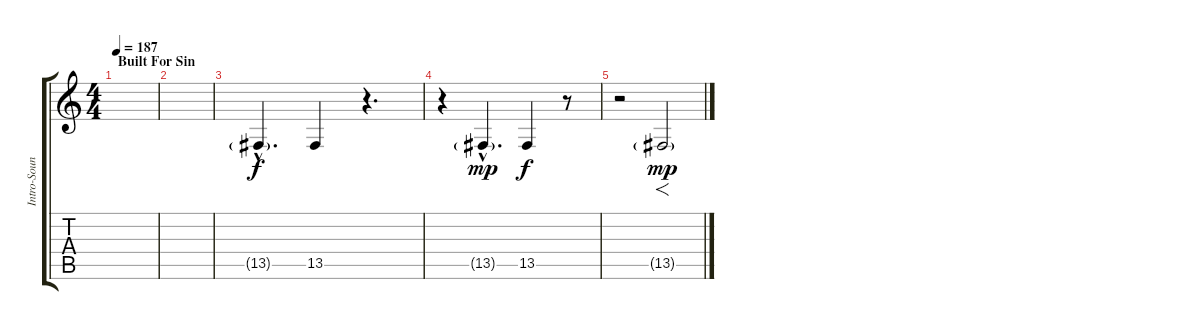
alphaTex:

\track ("Intro-Sounds (Sounds)" "Intro-Soun") {instrument sopranosax}
\staff {score tabs}
\tuning (C4 G3 Eb3 Bb2 F2 C2) {hide}
\ts (4 4)
\section ("" "Built For Sin")
\tempo 187
\clef g2
\ks c
|
|
13.5{g hac}.4{d} 13.5.4{dy f} r.4{d} |
r.4 13.5{g hac}.4{d dy mp volume 14} 13.5.4{dy f} r.8 |
r.2 13.5{g}.2{f dy mp volume 15}
